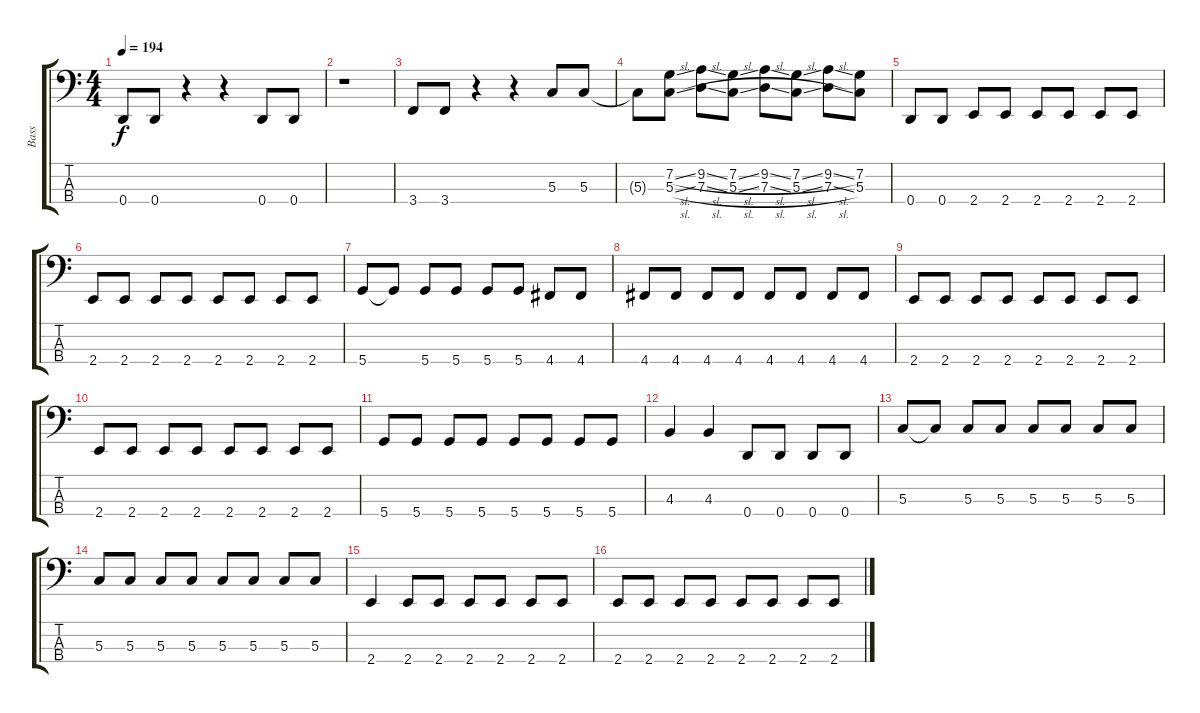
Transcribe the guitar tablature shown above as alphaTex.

\track ("Bass" "Bass") {instrument electricbasspick}
\staff {score tabs}
\tuning (F2 C2 G1 D1) {hide}
\ts (4 4)
\tempo 194
\clef f4
\ks c
0.4.8{dy f} 0.4.8 r.4 r.4 0.4.8 0.4.8 |
r.1 |
3.4.8 3.4.8 r.4 r.4 5.3.8 5.3.8 |
5.3{t}.8 (7.2{sl} 5.3{sl}).8 (9.2{sl} 7.3{sl}).8 (7.2{sl} 5.3{sl}).8 (9.2{sl} 7.3{sl}).8 (7.2{sl} 5.3{sl}).8 (9.2{sl} 7.3{sl}).8 (7.2 5.3).8 |
0.4.8 0.4.8 2.4.8 2.4.8 2.4.8 2.4.8 2.4.8 2.4.8 |
2.4.8 2.4.8 2.4.8 2.4.8 2.4.8 2.4.8 2.4.8 2.4.8 |
5.4.8 5.4{t}.8 5.4.8 5.4.8 5.4.8 5.4.8 4.4.8 4.4.8 |
4.4.8 4.4.8 4.4.8 4.4.8 4.4.8 4.4.8 4.4.8 4.4.8 |
2.4.8 2.4.8 2.4.8 2.4.8 2.4.8 2.4.8 2.4.8 2.4.8 |
2.4.8 2.4.8 2.4.8 2.4.8 2.4.8 2.4.8 2.4.8 2.4.8 |
5.4.8 5.4.8 5.4.8 5.4.8 5.4.8 5.4.8 5.4.8 5.4.8 |
4.3.4 4.3.4 0.4.8 0.4.8 0.4.8 0.4.8 |
5.3.8 5.3{t}.8 5.3.8 5.3.8 5.3.8 5.3.8 5.3.8 5.3.8 |
5.3.8 5.3.8 5.3.8 5.3.8 5.3.8 5.3.8 5.3.8 5.3.8 |
2.4.4 2.4.8 2.4.8 2.4.8 2.4.8 2.4.8 2.4.8 |
2.4.8 2.4.8 2.4.8 2.4.8 2.4.8 2.4.8 2.4.8 2.4.8
